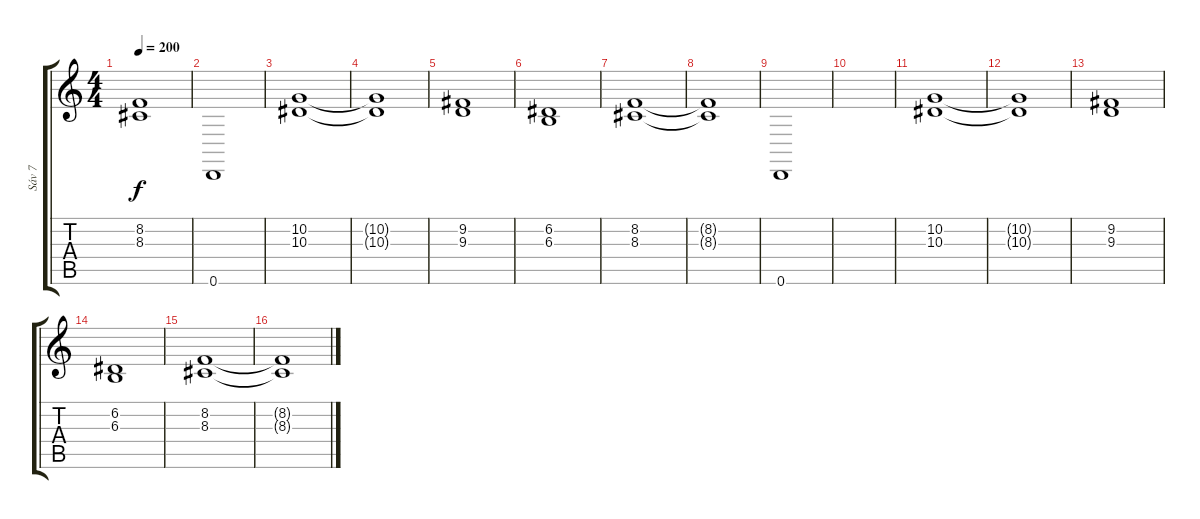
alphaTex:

\track ("Sáv 7" "Sáv 7") {instrument choiraahs}
\staff {score tabs}
\tuning (D4 A3 F3 C3 G2 D2) {hide}
\ts (4 4)
\tempo 200
\clef g2
\ks c
(8.2{t} 8.3{t}).1{dy f} |
0.6.1 |
(10.2 10.3).1 |
(10.2{t} 10.3{t}).1 |
(9.2 9.3).1 |
(6.2 6.3).1 |
(8.2 8.3).1 |
(8.2{t} 8.3{t}).1 |
0.6.1 |
|
(10.2 10.3).1 |
(10.2{t} 10.3{t}).1 |
(9.2 9.3).1 |
(6.2 6.3).1 |
(8.2 8.3).1 |
(8.2{t} 8.3{t}).1
